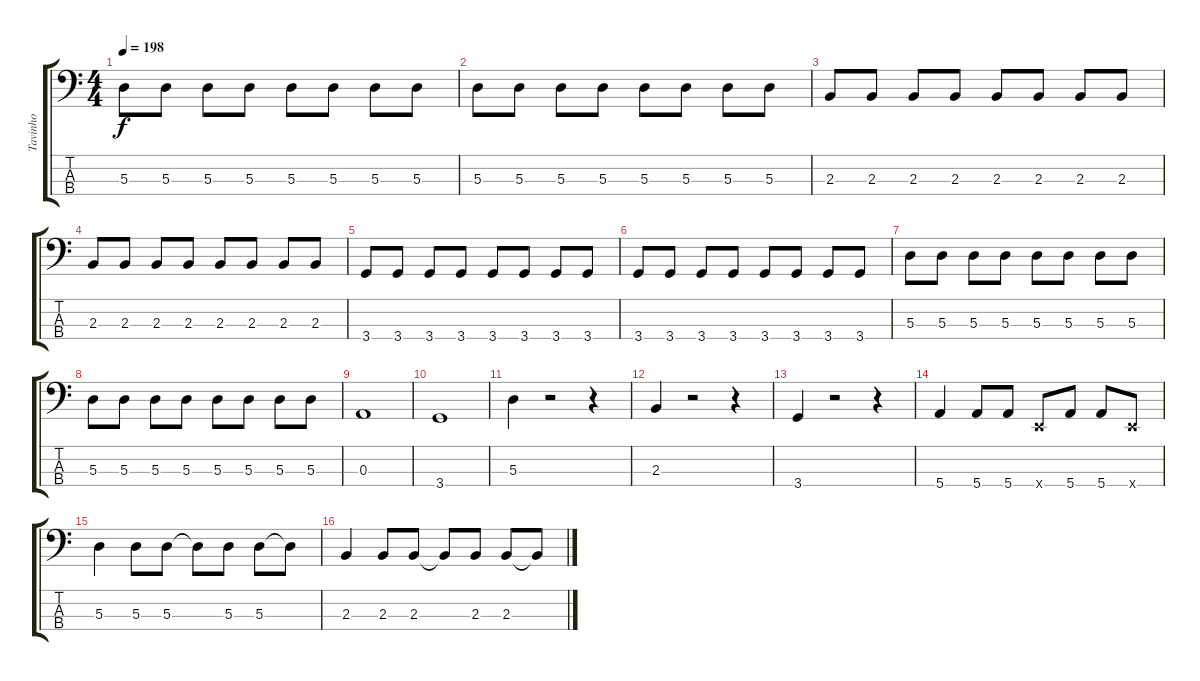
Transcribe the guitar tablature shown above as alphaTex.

\track ("Tavinho" "Tavinho") {instrument electricbassfinger}
\staff {score tabs}
\tuning (G2 D2 A1 E1) {hide}
\ts (4 4)
\tempo 198
\clef f4
\ks c
5.3.8{dy f} 5.3.8 5.3.8 5.3.8 5.3.8 5.3.8 5.3.8 5.3.8 |
5.3.8 5.3.8 5.3.8 5.3.8 5.3.8 5.3.8 5.3.8 5.3.8 |
2.3.8 2.3.8 2.3.8 2.3.8 2.3.8 2.3.8 2.3.8 2.3.8 |
2.3.8 2.3.8 2.3.8 2.3.8 2.3.8 2.3.8 2.3.8 2.3.8 |
3.4.8 3.4.8 3.4.8 3.4.8 3.4.8 3.4.8 3.4.8 3.4.8 |
3.4.8 3.4.8 3.4.8 3.4.8 3.4.8 3.4.8 3.4.8 3.4.8 |
5.3.8 5.3.8 5.3.8 5.3.8 5.3.8 5.3.8 5.3.8 5.3.8 |
5.3.8 5.3.8 5.3.8 5.3.8 5.3.8 5.3.8 5.3.8 5.3.8 |
0.3.1 |
3.4.1 |
5.3.4 r.2 r.4 |
2.3.4 r.2 r.4 |
3.4.4 r.2 r.4 |
5.4.4 5.4.8 5.4.8 0.4{x}.8 5.4.8 5.4.8 0.4{x}.8 |
5.3.4 5.3.8 5.3.8 5.3{t}.8 5.3.8 5.3.8 5.3{t}.8 |
2.3.4 2.3.8 2.3.8 2.3{t}.8 2.3.8 2.3.8 2.3{t}.8
